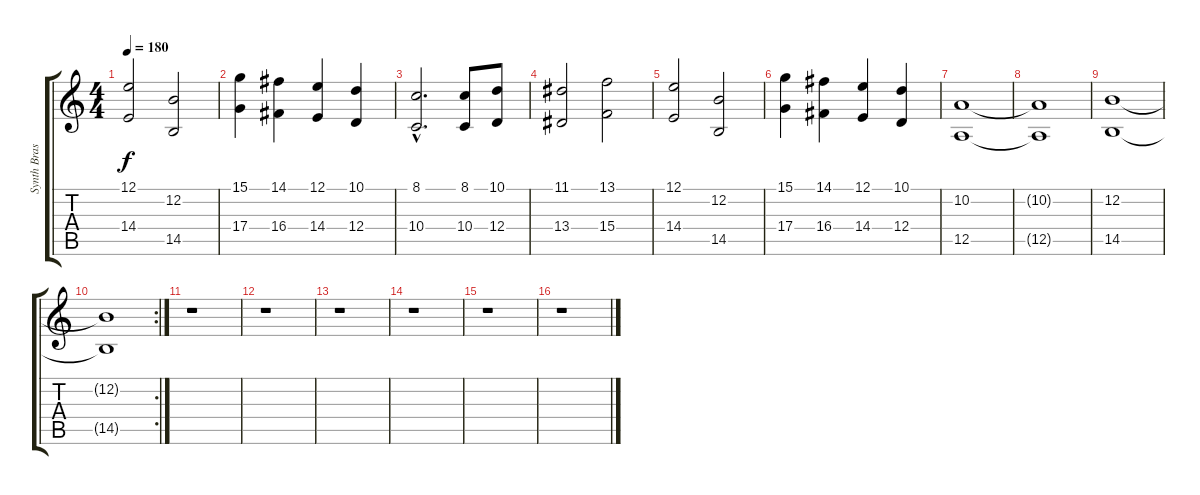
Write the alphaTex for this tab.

\track ("Synth Brass 2" "Synth Bras") {instrument synthbrass2}
\staff {score tabs}
\tuning (E4 B3 G3 D3 A2 E2) {hide}
\ts (4 4)
\tempo 180
\clef g2
\ks c
(12.1 14.4).2{dy f} (12.2 14.5).2 |
(15.1 17.4).4 (14.1 16.4).4 (12.1 14.4).4 (10.1 12.4).4 |
(8.1{hac} 10.4{hac}).2{d} (8.1 10.4).8 (10.1 12.4).8 |
(11.1 13.4).2 (13.1 15.4).2 |
(12.1 14.4).2 (12.2 14.5).2 |
(15.1 17.4).4 (14.1 16.4).4 (12.1 14.4).4 (10.1 12.4).4 |
(10.2 12.5).1 |
(10.2{t} 12.5{t}).1 |
(12.2 14.5).1 |
\rc 2
(12.2{t} 14.5{t}).1 |
r.1 |
r.1 |
r.1 |
r.1 |
r.1 |
r.1
